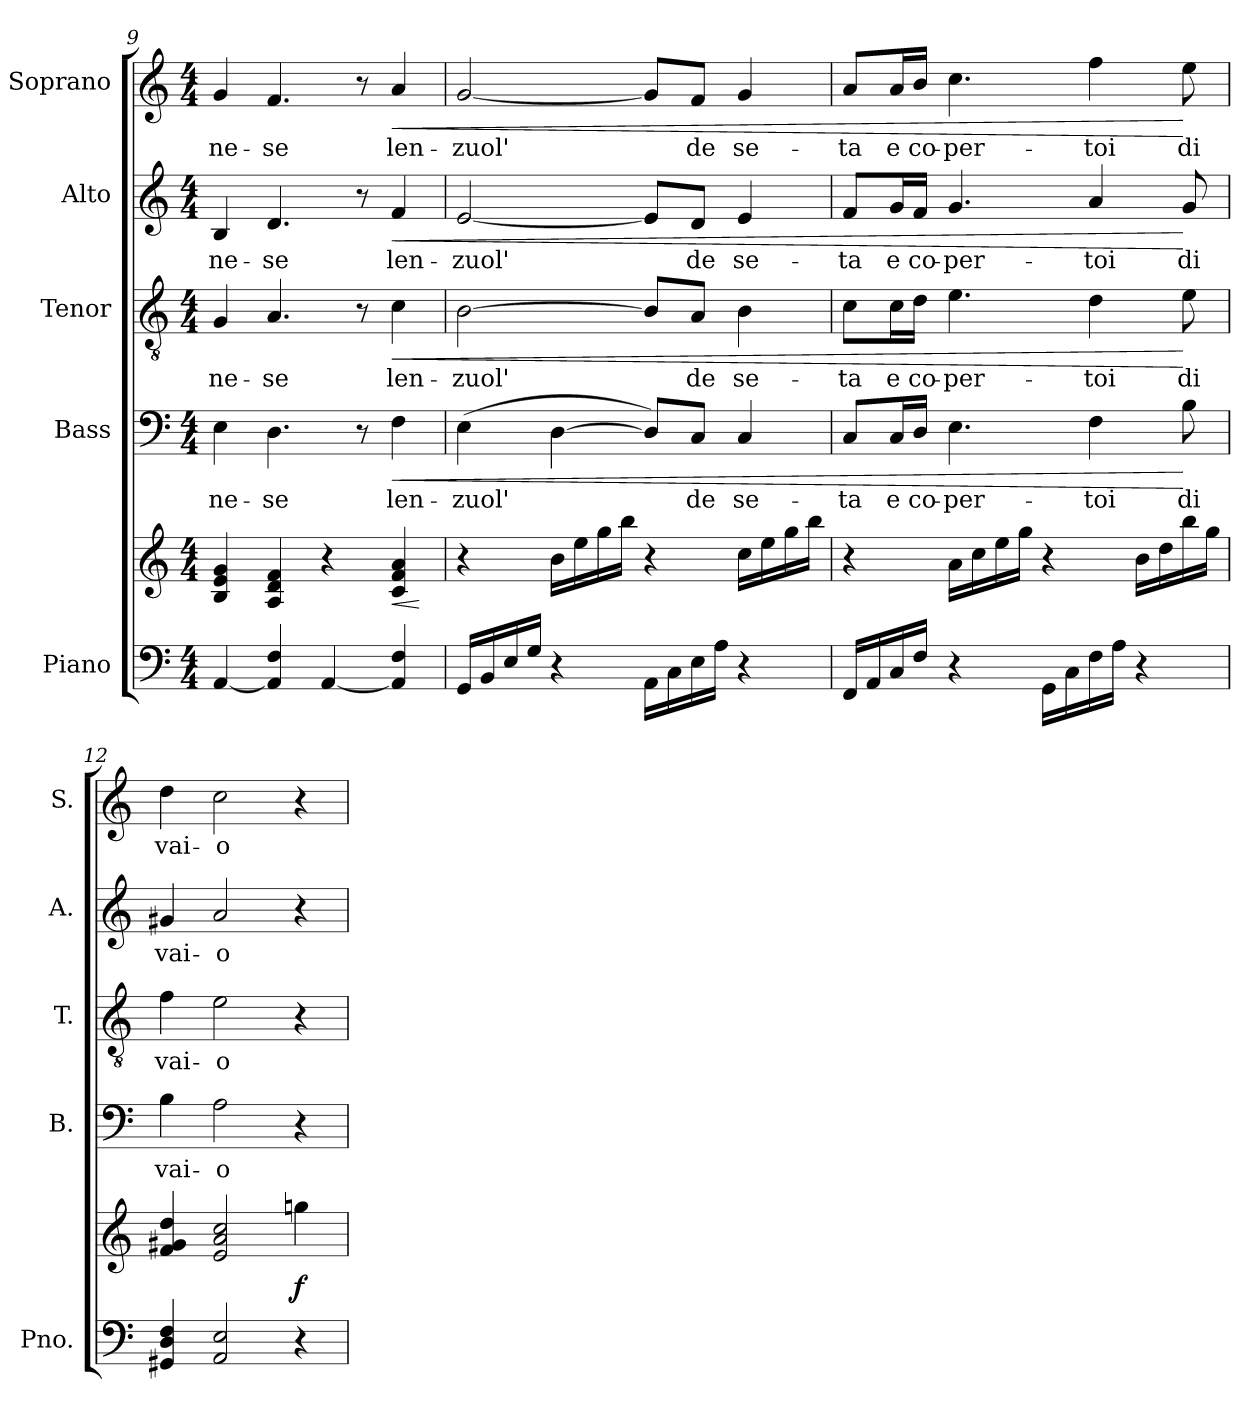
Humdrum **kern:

**kern	**kern	**dynam	**kern	**text	**dynam	**kern	**text	**dynam	**kern	**text	**dynam	**kern	**text	**dynam
*part5	*part5	*part5	*part4	*part4	*part4	*part3	*part3	*part3	*part2	*part2	*part2	*part1	*part1	*part1
*staff6	*staff5	*staff5/6	*staff4	*staff4	*staff4	*staff3	*staff3	*staff3	*staff2	*staff2	*staff2	*staff1	*staff1	*staff1
*I"Piano	*	*	*I"Bass	*	*	*I"Tenor	*	*	*I"Alto	*	*	*I"Soprano	*	*
*I'Pno.	*	*	*I'B.	*	*	*I'T.	*	*	*I'A.	*	*	*I'S.	*	*
*clefF4	*clefG2	*	*clefF4	*	*	*clefGv2	*	*	*clefG2	*	*	*clefG2	*	*
*	*	*	*	*	*	*ITrd7c12	*	*	*	*	*	*	*	*
*k[]	*k[]	*	*k[]	*	*	*k[]	*	*	*k[]	*	*	*k[]	*	*
*C:	*C:	*	*C:	*	*	*C:	*	*	*C:	*	*	*C:	*	*
*M4/4	*M4/4	*	*M4/4	*	*	*M4/4	*	*	*M4/4	*	*	*M4/4	*	*
=9	=9	=9	=9	=9	=9	=9	=9	=9	=9	=9	=9	=9	=9	=9
!	!	!	!	!LO:LY:b:color=#000000	!	!	!	!	!	!	!	!	!	!
!	!	!	!	!	!	!	!LO:LY:b:color=#000000	!	!	!	!	!	!	!
!	!	!	!	!	!	!	!	!	!	!LO:LY:b:color=#000000	!	!	!	!
!	!	!	!	!	!	!	!	!	!	!	!	!	!LO:LY:b:color=#000000	!
[<4AAi/	4Bi/ 4ei 4gi	.	4Ei\	-ne-	.	4GGi/	-ne-	.	4Bi/	-ne-	.	4gi/	-ne-	.
!	!	!	!	!LO:LY:b:color=#000000	!	!	!	!	!	!	!	!	!	!
!	!	!	!	!	!	!	!LO:LY:b:color=#000000	!	!	!	!	!	!	!
!	!	!	!	!	!	!	!	!	!	!LO:LY:b:color=#000000	!	!	!	!
!	!	!	!	!	!	!	!	!	!	!	!	!	!LO:LY:b:color=#000000	!
4AAi/] 4Fi	4Ai/ 4di 4fi	.	4.Di\	-se	.	4.AAi/	-se	.	4.di/	-se	.	4.fi/	-se	.
[<4AAi/	4r	.	.	.	.	.	.	.	.	.	.	.	.	.
.	.	.	8r	.	.	8r	.	.	8r	.	.	8r	.	.
!	!	!LO:HP:b	!	!	!	!	!	!	!	!	!	!	!	!
!	!	!	!	!LO:LY:b:color=#000000	!LO:HP:b	!	!	!	!	!	!	!	!	!
!	!	!	!	!	!	!	!LO:LY:b:color=#000000	!LO:HP:b	!	!	!	!	!	!
!	!	!	!	!	!	!	!	!	!	!LO:LY:b:color=#000000	!LO:HP:b	!	!	!
!	!	!	!	!	!	!	!	!	!	!	!	!	!LO:LY:b:color=#000000	!LO:HP:b
4AAi/] 4Fi	4ci/ 4fi 4ai	<	4Fi\	len-	<	4Ci\	len-	<	4fi/	len-	<	4ai/	len-	<
.	.	[	.	.	.	.	.	.	.	.	.	.	.	.
=10	=10	=10	=10	=10	=10	=10	=10	=10	=10	=10	=10	=10	=10	=10
!	!	!	!	!LO:LY:b:color=#000000	!	!	!	!	!	!	!	!	!	!
!	!	!	!	!	!	!	!LO:LY:b:color=#000000	!	!	!	!	!	!	!
!	!	!	!	!	!	!	!	!	!	!LO:LY:b:color=#000000	!	!	!	!
!	!	!	!	!	!	!	!	!	!	!	!	!	!LO:LY:b:color=#000000	!
16GGi/LL	4r	.	(4Ei\	-zuol'	.	[>2BBi\	-zuol'	.	[<2ei/	-zuol'	.	[<2gi/	-zuol'	.
16BBi/	.	.	.	.	.	.	.	.	.	.	.	.	.	.
16Ei/	.	.	.	.	.	.	.	.	.	.	.	.	.	.
16Gi/JJ	.	.	.	.	.	.	.	.	.	.	.	.	.	.
4r	16bi\LL	.	[>4Di\	.	.	.	.	.	.	.	.	.	.	.
.	16eei\	.	.	.	.	.	.	.	.	.	.	.	.	.
.	16ggi\	.	.	.	.	.	.	.	.	.	.	.	.	.
.	16bbi\JJ	.	.	.	.	.	.	.	.	.	.	.	.	.
16AAi\LL	4r	.	8Di/L])	.	.	8BBi/L]	.	.	8ei/L]	.	.	8gi/L]	.	.
16Ci\	.	.	.	.	.	.	.	.	.	.	.	.	.	.
!	!	!	!	!LO:LY:b:color=#000000	!	!	!	!	!	!	!	!	!	!
!	!	!	!	!	!	!	!LO:LY:b:color=#000000	!	!	!	!	!	!	!
!	!	!	!	!	!	!	!	!	!	!LO:LY:b:color=#000000	!	!	!	!
!	!	!	!	!	!	!	!	!	!	!	!	!	!LO:LY:b:color=#000000	!
16Ei\	.	.	8Ci/J	de	.	8AAi/J	de	.	8di/J	de	.	8fi/J	de	.
16Ai\JJ	.	.	.	.	.	.	.	.	.	.	.	.	.	.
!	!	!	!	!LO:LY:b:color=#000000	!	!	!	!	!	!	!	!	!	!
!	!	!	!	!	!	!	!LO:LY:b:color=#000000	!	!	!	!	!	!	!
!	!	!	!	!	!	!	!	!	!	!LO:LY:b:color=#000000	!	!	!	!
!	!	!	!	!	!	!	!	!	!	!	!	!	!LO:LY:b:color=#000000	!
4r	16cci\LL	.	4Ci/	se-	.	4BBi\	se-	.	4ei/	se-	.	4gi/	se-	.
.	16eei\	.	.	.	.	.	.	.	.	.	.	.	.	.
.	16ggi\	.	.	.	.	.	.	.	.	.	.	.	.	.
.	16bbi\JJ	.	.	.	.	.	.	.	.	.	.	.	.	.
!!LO:LB:g=z
=11	=11	=11	=11	=11	=11	=11	=11	=11	=11	=11	=11	=11	=11	=11
!	!	!	!	!LO:LY:b:color=#000000	!	!	!	!	!	!	!	!	!	!
!	!	!	!	!	!	!	!LO:LY:b:color=#000000	!	!	!	!	!	!	!
!	!	!	!	!	!	!	!	!	!	!LO:LY:b:color=#000000	!	!	!	!
!	!	!	!	!	!	!	!	!	!	!	!	!	!LO:LY:b:color=#000000	!
16FFi/LL	4r	.	8Ci/L	-ta	.	8Ci\L	-ta	.	8fi/L	-ta	.	8ai/L	-ta	.
16AAi/	.	.	.	.	.	.	.	.	.	.	.	.	.	.
!	!	!	!	!LO:LY:b:color=#000000	!	!	!	!	!	!	!	!	!	!
!	!	!	!	!	!	!	!LO:LY:b:color=#000000	!	!	!	!	!	!	!
!	!	!	!	!	!	!	!	!	!	!LO:LY:b:color=#000000	!	!	!	!
!	!	!	!	!	!	!	!	!	!	!	!	!	!LO:LY:b:color=#000000	!
16Ci/	.	.	16Ci/L	e	.	16Ci\L	e	.	16gi/L	e	.	16ai/L	e	.
!	!	!	!	!LO:LY:b:color=#000000	!	!	!	!	!	!	!	!	!	!
!	!	!	!	!	!	!	!LO:LY:b:color=#000000	!	!	!	!	!	!	!
!	!	!	!	!	!	!	!	!	!	!LO:LY:b:color=#000000	!	!	!	!
!	!	!	!	!	!	!	!	!	!	!	!	!	!LO:LY:b:color=#000000	!
16Fi/JJ	.	.	16Di/JJ	co-	.	16Di\JJ	co-	.	16fi/JJ	co-	.	16bi/JJ	co-	.
!	!	!	!	!LO:LY:b:color=#000000	!	!	!	!	!	!	!	!	!	!
!	!	!	!	!	!	!	!LO:LY:b:color=#000000	!	!	!	!	!	!	!
!	!	!	!	!	!	!	!	!	!	!LO:LY:b:color=#000000	!	!	!	!
!	!	!	!	!	!	!	!	!	!	!	!	!	!LO:LY:b:color=#000000	!
4r	16ai\LL	.	4.Ei\	-per-	.	4.Ei\	-per-	.	4.gi/	-per-	.	4.cci\	-per-	.
.	16cci\	.	.	.	.	.	.	.	.	.	.	.	.	.
.	16eei\	.	.	.	.	.	.	.	.	.	.	.	.	.
.	16ggi\JJ	.	.	.	.	.	.	.	.	.	.	.	.	.
16GGi\LL	4r	.	.	.	.	.	.	.	.	.	.	.	.	.
16Ci\	.	.	.	.	.	.	.	.	.	.	.	.	.	.
!	!	!	!	!LO:LY:b:color=#000000	!	!	!	!	!	!	!	!	!	!
!	!	!	!	!	!	!	!LO:LY:b:color=#000000	!	!	!	!	!	!	!
!	!	!	!	!	!	!	!	!	!	!LO:LY:b:color=#000000	!	!	!	!
!	!	!	!	!	!	!	!	!	!	!	!	!	!LO:LY:b:color=#000000	!
16Fi\	.	.	4Fi\	-toi	.	4Di\	-toi	.	4ai/	-toi	.	4ffi\	-toi	.
16Ai\JJ	.	.	.	.	.	.	.	.	.	.	.	.	.	.
4r	16bi\LL	.	.	.	.	.	.	.	.	.	.	.	.	.
.	16ddi\	.	.	.	.	.	.	.	.	.	.	.	.	.
!	!	!	!	!LO:LY:b:color=#000000	!	!	!	!	!	!	!	!	!	!
!	!	!	!	!	!	!	!LO:LY:b:color=#000000	!	!	!	!	!	!	!
!	!	!	!	!	!	!	!	!	!	!LO:LY:b:color=#000000	!	!	!	!
!	!	!	!	!	!	!	!	!	!	!	!	!	!LO:LY:b:color=#000000	!
.	16bbi\	.	8Bi\	di	[	8Ei\	di	[	8gi/	di	[	8eei\	di	[
.	16ggi\JJ	.	.	.	.	.	.	.	.	.	.	.	.	.
=12	=12	=12	=12	=12	=12	=12	=12	=12	=12	=12	=12	=12	=12	=12
!	!	!	!	!LO:LY:b:color=#000000	!	!	!	!	!	!	!	!	!	!
!	!	!	!	!	!	!	!LO:LY:b:color=#000000	!	!	!	!	!	!	!
!	!	!	!	!	!	!	!	!	!	!LO:LY:b:color=#000000	!	!	!	!
!	!	!	!	!	!	!	!	!	!	!	!	!	!LO:LY:b:color=#000000	!
4GG#Xi/ 4Di 4Fi	4fi/ 4g#Xi 4ddi	.	4Bi\	vai-	.	4Fi\	vai-	.	4g#Xi/	vai-	.	4ddi\	vai-	.
!	!	!	!	!LO:LY:b:color=#000000	!	!	!	!	!	!	!	!	!	!
!	!	!	!	!	!	!	!LO:LY:b:color=#000000	!	!	!	!	!	!	!
!	!	!	!	!	!	!	!	!	!	!LO:LY:b:color=#000000	!	!	!	!
!	!	!	!	!	!	!	!	!	!	!	!	!	!LO:LY:b:color=#000000	!
2AAi/ 2Ei	2ei/ 2ai 2cci	.	2Ai\	-o	.	2Ei\	-o	.	2ai/	-o	.	2cci\	-o	.
4r	4ggni\	f	4r	.	.	4r	.	.	4r	.	.	4r	.	.
=	=	=	=	=	=	=	=	=	=	=	=	=	=	=
*-	*-	*-	*-	*-	*-	*-	*-	*-	*-	*-	*-	*-	*-	*-
